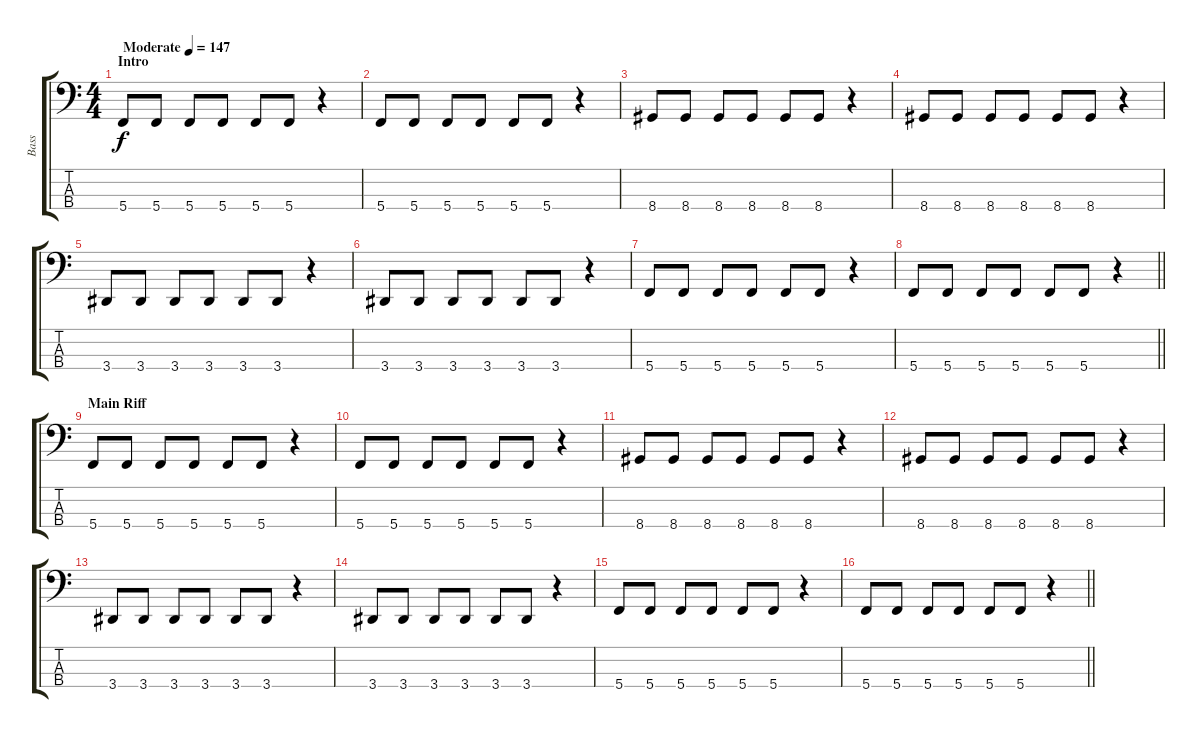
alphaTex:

\track ("Bass" "Bass") {instrument electricbasspick}
\staff {score tabs}
\tuning (F2 C2 G1 C1) {hide}
\ts (4 4)
\section ("" "Intro")
\tempo (147 "Moderate")
\clef f4
\ks c
5.4.8{dy f instrument electricbasspick} 5.4.8 5.4.8 5.4.8 5.4.8 5.4.8 r.4 |
5.4.8 5.4.8 5.4.8 5.4.8 5.4.8 5.4.8 r.4 |
8.4.8 8.4.8 8.4.8 8.4.8 8.4.8 8.4.8 r.4 |
8.4.8 8.4.8 8.4.8 8.4.8 8.4.8 8.4.8 r.4 |
3.4.8 3.4.8 3.4.8 3.4.8 3.4.8 3.4.8 r.4 |
3.4.8 3.4.8 3.4.8 3.4.8 3.4.8 3.4.8 r.4 |
5.4.8 5.4.8 5.4.8 5.4.8 5.4.8 5.4.8 r.4 |
\barLineRight lightlight
5.4.8 5.4.8 5.4.8 5.4.8 5.4.8 5.4.8 r.4 |
\section ("" "Main Riff")
5.4.8 5.4.8 5.4.8 5.4.8 5.4.8 5.4.8 r.4 |
5.4.8 5.4.8 5.4.8 5.4.8 5.4.8 5.4.8 r.4 |
8.4.8 8.4.8 8.4.8 8.4.8 8.4.8 8.4.8 r.4 |
8.4.8 8.4.8 8.4.8 8.4.8 8.4.8 8.4.8 r.4 |
3.4.8 3.4.8 3.4.8 3.4.8 3.4.8 3.4.8 r.4 |
3.4.8 3.4.8 3.4.8 3.4.8 3.4.8 3.4.8 r.4 |
5.4.8 5.4.8 5.4.8 5.4.8 5.4.8 5.4.8 r.4 |
\barLineRight lightlight
5.4.8 5.4.8 5.4.8 5.4.8 5.4.8 5.4.8 r.4
